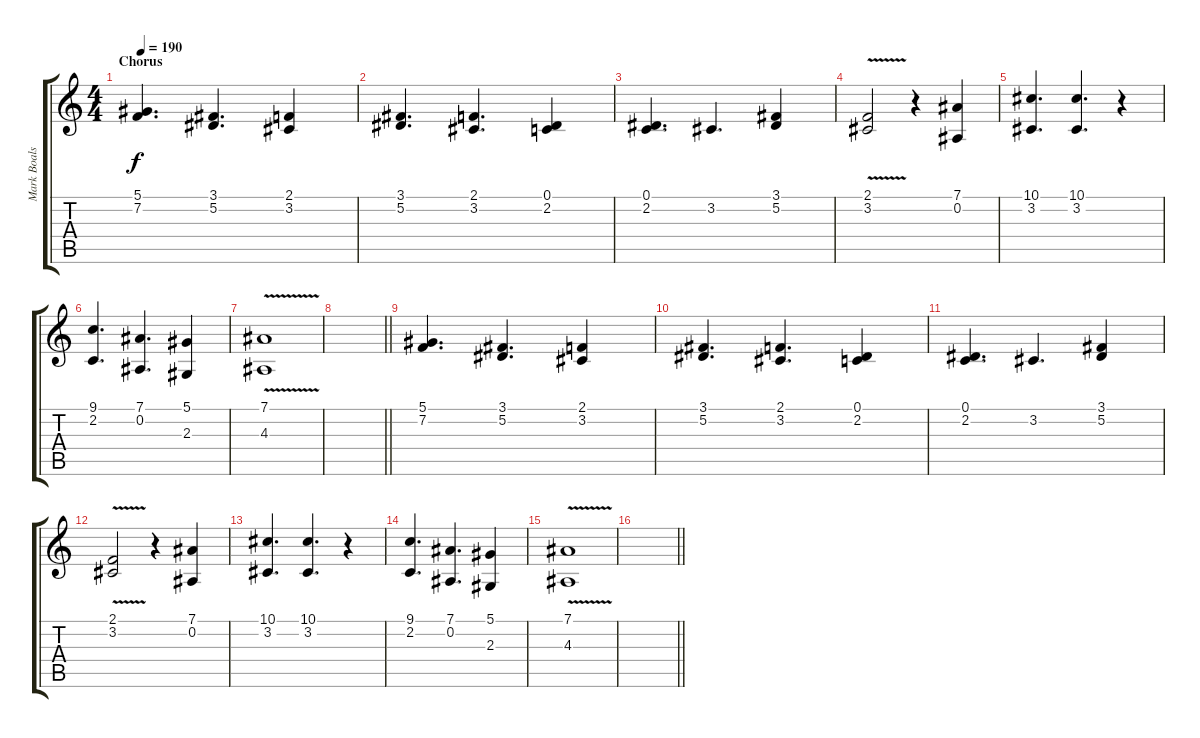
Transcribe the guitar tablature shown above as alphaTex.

\track ("Mark Boals" "Mark Boals") {instrument lead2sawtooth}
\staff {score tabs}
\tuning (Eb4 Bb3 Gb3 Db3 Ab2 Eb2) {hide}
\ts (4 4)
\section ("" "Chorus")
\tempo 190
\clef g2
\ks c
(5.1 7.2).4{d dy f} (3.1 5.2).4{d} (2.1 3.2).4 |
(3.1 5.2).4{d} (2.1 3.2).4{d} (0.1 2.2).4 |
(0.1 2.2).4{d} 3.2.4{d} (3.1 5.2).4 |
(2.1 3.2{v}).2 r.4 (7.1 0.2).4 |
(10.1 3.2).4{d} (10.1 3.2).4{d} r.4 |
(9.1 2.2).4{d} (7.1 0.2).4{d} (5.1 2.3).4 |
(7.1 4.3{v}).1 |
\barLineRight lightlight
|
(5.1 7.2).4{d} (3.1 5.2).4{d} (2.1 3.2).4 |
(3.1 5.2).4{d} (2.1 3.2).4{d} (0.1 2.2).4 |
(0.1 2.2).4{d} 3.2.4{d} (3.1 5.2).4 |
(2.1 3.2{v}).2 r.4 (7.1 0.2).4 |
(10.1 3.2).4{d} (10.1 3.2).4{d} r.4 |
(9.1 2.2).4{d} (7.1 0.2).4{d} (5.1 2.3).4 |
(7.1 4.3{v}).1 |
\barLineRight lightlight
